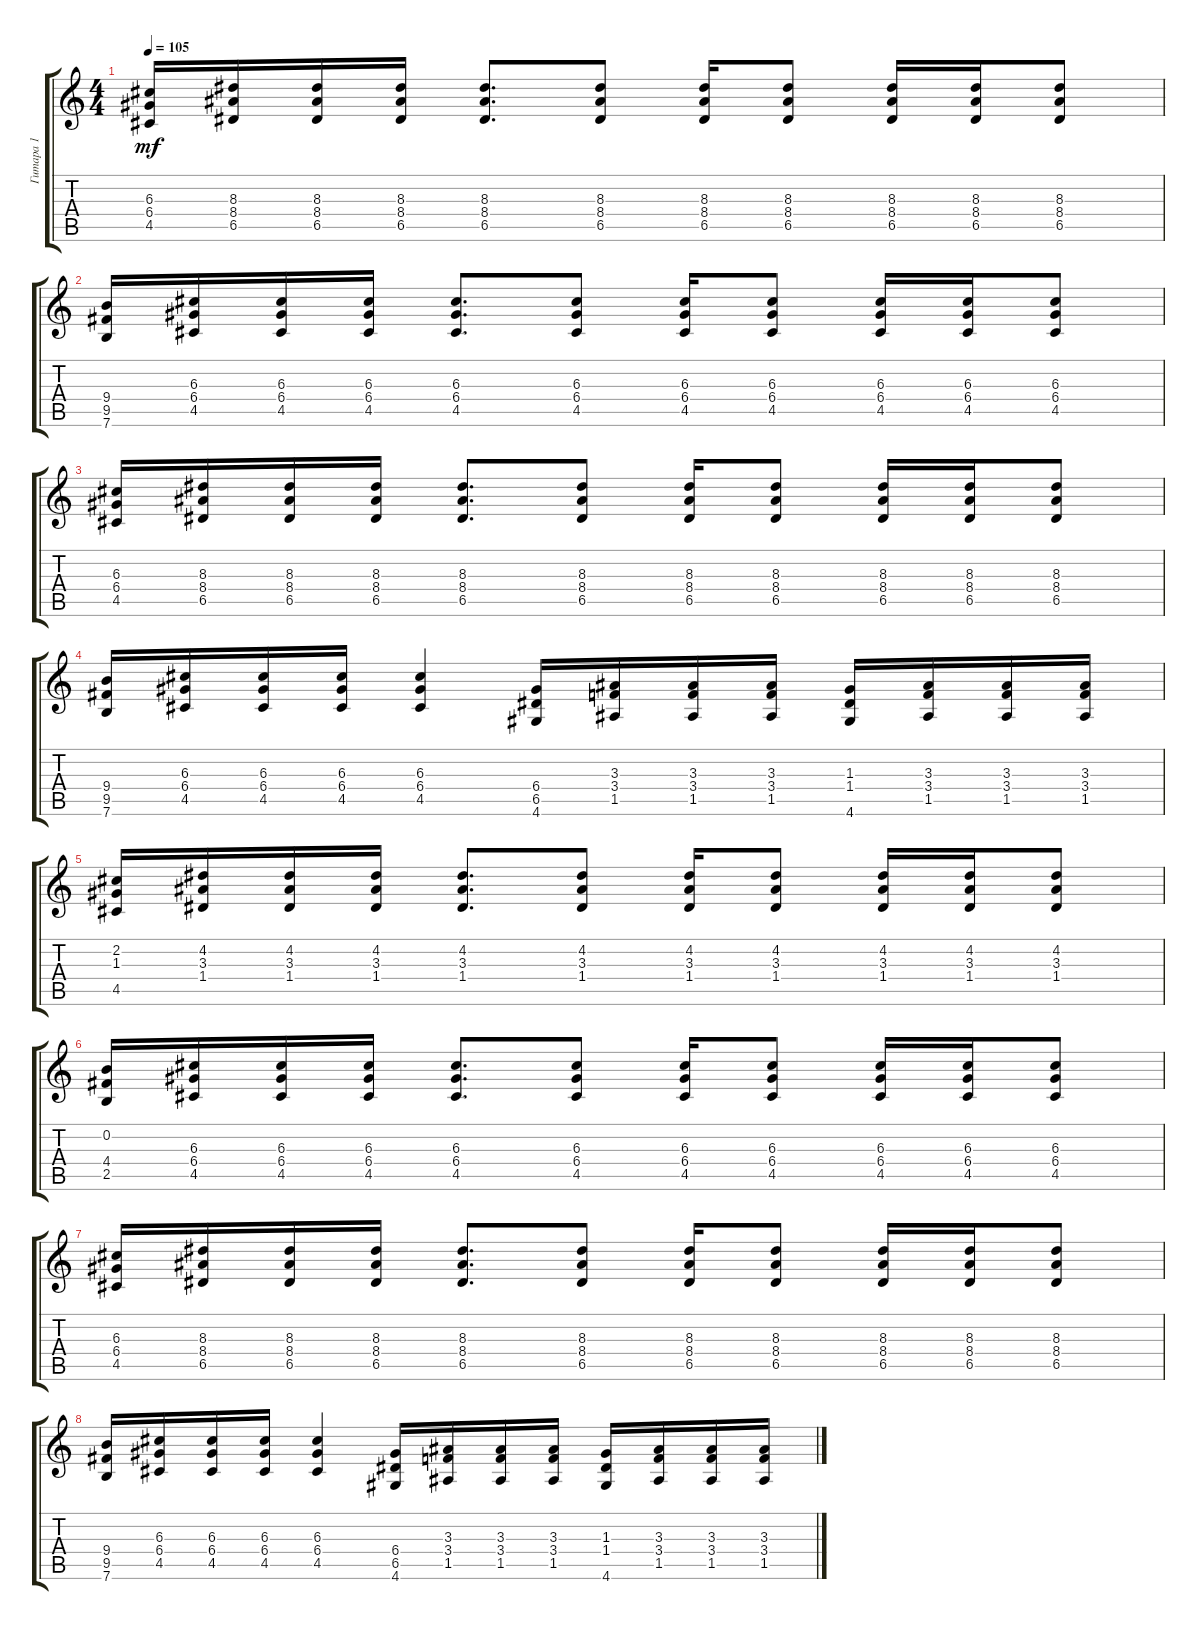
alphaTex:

\track ("Гитара 1" "Гитара 1") {instrument distortionguitar}
\staff {score tabs}
\tuning (E4 B3 G3 D3 A2 E2) {hide}
\ts (4 4)
\tempo 105
\clef g2
\ks c
(6.3 6.4 4.5).16{dy mf} (8.3 8.4 6.5).16 (8.3 8.4 6.5).16 (8.3 8.4 6.5).16 (8.3 8.4 6.5).8{d} (8.3 8.4 6.5).8 (8.3 8.4 6.5).16 (8.3 8.4 6.5).8 (8.3 8.4 6.5).16 (8.3 8.4 6.5).16 (8.3 8.4 6.5).8 |
(9.4 9.5 7.6).16 (6.3 6.4 4.5).16 (6.3 6.4 4.5).16 (6.3 6.4 4.5).16 (6.3 6.4 4.5).8{d} (6.3 6.4 4.5).8 (6.3 6.4 4.5).16 (6.3 6.4 4.5).8 (6.3 6.4 4.5).16 (6.3 6.4 4.5).16 (6.3 6.4 4.5).8 |
(6.3 6.4 4.5).16 (8.3 8.4 6.5).16 (8.3 8.4 6.5).16 (8.3 8.4 6.5).16 (8.3 8.4 6.5).8{d} (8.3 8.4 6.5).8 (8.3 8.4 6.5).16 (8.3 8.4 6.5).8 (8.3 8.4 6.5).16 (8.3 8.4 6.5).16 (8.3 8.4 6.5).8 |
(9.4 9.5 7.6).16 (6.3 6.4 4.5).16 (6.3 6.4 4.5).16 (6.3 6.4 4.5).16 (6.3 6.4 4.5).4 (6.4 6.5 4.6).16 (3.3 3.4 1.5).16 (3.3 3.4 1.5).16 (3.3 3.4 1.5).16 (1.3 1.4 4.6).16 (3.3 3.4 1.5).16 (3.3 3.4 1.5).16 (3.3 3.4 1.5).16 |
(2.2 1.3 4.5).16 (4.2 3.3 1.4).16 (4.2 3.3 1.4).16 (4.2 3.3 1.4).16 (4.2 3.3 1.4).8{d} (4.2 3.3 1.4).8 (4.2 3.3 1.4).16 (4.2 3.3 1.4).8 (4.2 3.3 1.4).16 (4.2 3.3 1.4).16 (4.2 3.3 1.4).8 |
(0.2 4.4 2.5).16 (6.3 6.4 4.5).16 (6.3 6.4 4.5).16 (6.3 6.4 4.5).16 (6.3 6.4 4.5).8{d} (6.3 6.4 4.5).8 (6.3 6.4 4.5).16 (6.3 6.4 4.5).8 (6.3 6.4 4.5).16 (6.3 6.4 4.5).16 (6.3 6.4 4.5).8 |
(6.3 6.4 4.5).16 (8.3 8.4 6.5).16 (8.3 8.4 6.5).16 (8.3 8.4 6.5).16 (8.3 8.4 6.5).8{d} (8.3 8.4 6.5).8 (8.3 8.4 6.5).16 (8.3 8.4 6.5).8 (8.3 8.4 6.5).16 (8.3 8.4 6.5).16 (8.3 8.4 6.5).8 |
(9.4 9.5 7.6).16 (6.3 6.4 4.5).16 (6.3 6.4 4.5).16 (6.3 6.4 4.5).16 (6.3 6.4 4.5).4 (6.4 6.5 4.6).16 (3.3 3.4 1.5).16 (3.3 3.4 1.5).16 (3.3 3.4 1.5).16 (1.3 1.4 4.6).16 (3.3 3.4 1.5).16 (3.3 3.4 1.5).16 (3.3 3.4 1.5).16
